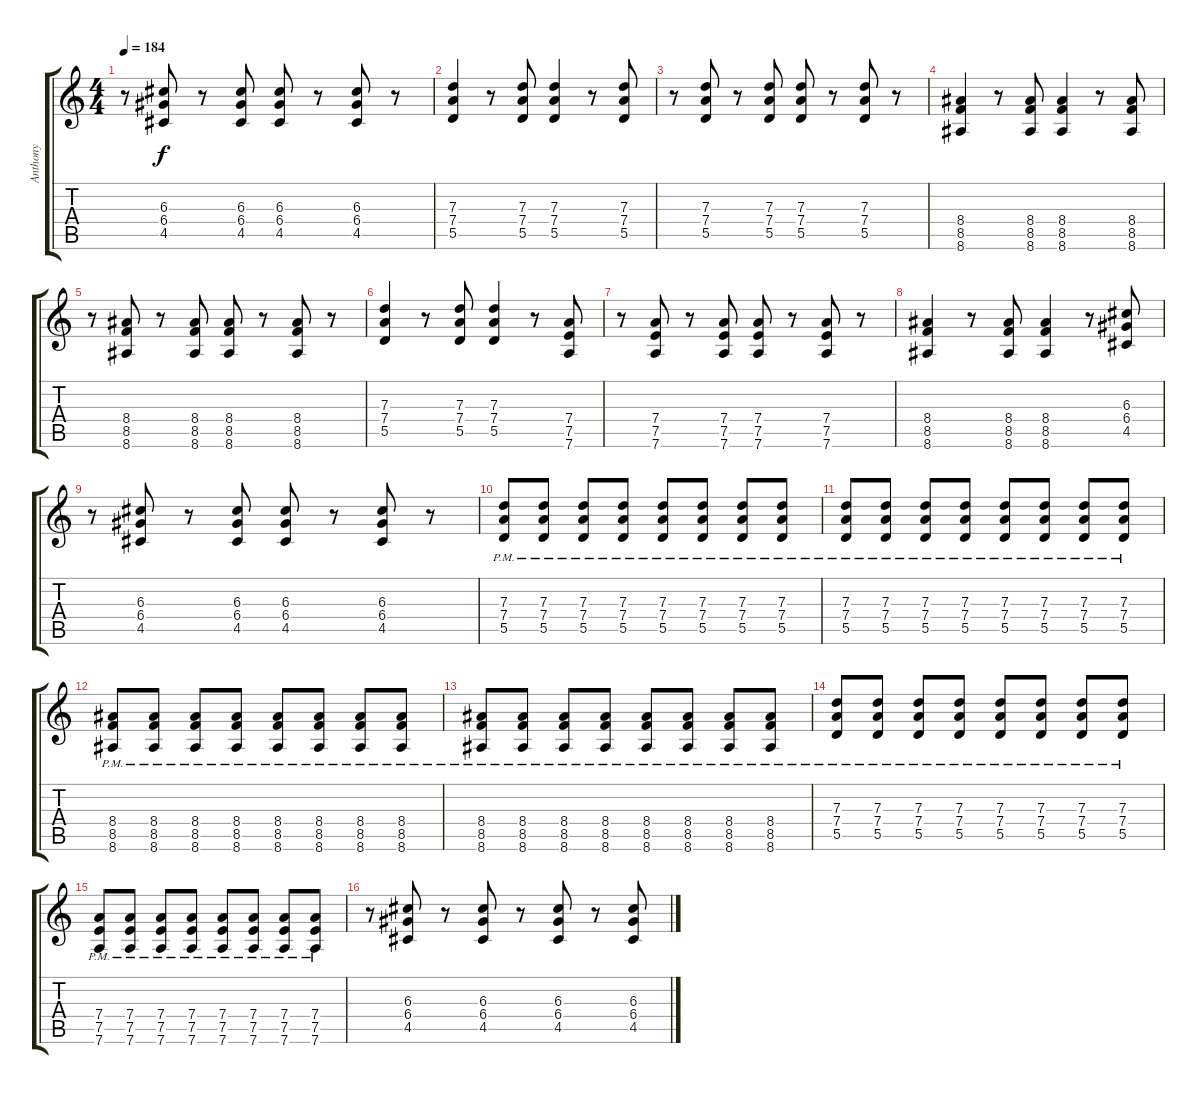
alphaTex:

\track ("Anthony" "Anthony") {instrument distortionguitar}
\staff {score tabs}
\tuning (E4 B3 G3 D3 A2 D2) {hide}
\ts (4 4)
\tempo 184
\clef g2
\ks c
r.8{dy f} (6.3 6.4 4.5).8 r.8 (6.3 6.4 4.5).8 (6.3 6.4 4.5).8 r.8 (6.3 6.4 4.5).8 r.8 |
(7.3 7.4 5.5).4 r.8 (7.3 7.4 5.5).8 (7.3 7.4 5.5).4 r.8 (7.3 7.4 5.5).8 |
r.8 (7.3 7.4 5.5).8 r.8 (7.3 7.4 5.5).8 (7.3 7.4 5.5).8 r.8 (7.3 7.4 5.5).8 r.8 |
(8.4 8.5 8.6).4 r.8 (8.4 8.5 8.6).8 (8.4 8.5 8.6).4 r.8 (8.4 8.5 8.6).8 |
r.8 (8.4 8.5 8.6).8 r.8 (8.4 8.5 8.6).8 (8.4 8.5 8.6).8 r.8 (8.4 8.5 8.6).8 r.8 |
(7.3 7.4 5.5).4 r.8 (7.3 7.4 5.5).8 (7.3 7.4 5.5).4 r.8 (7.4 7.5 7.6).8 |
r.8 (7.4 7.5 7.6).8 r.8 (7.4 7.5 7.6).8 (7.4 7.5 7.6).8 r.8 (7.4 7.5 7.6).8 r.8 |
(8.4 8.5 8.6).4 r.8 (8.4 8.5 8.6).8 (8.4 8.5 8.6).4 r.8 (6.3 6.4 4.5).8 |
r.8 (6.3 6.4 4.5).8 r.8 (6.3 6.4 4.5).8 (6.3 6.4 4.5).8 r.8 (6.3 6.4 4.5).8 r.8 |
(7.3{pm} 7.4 5.5).8 (7.3{pm} 7.4 5.5).8 (7.3{pm} 7.4 5.5).8 (7.3{pm} 7.4 5.5).8 (7.3{pm} 7.4 5.5).8 (7.3{pm} 7.4 5.5).8 (7.3{pm} 7.4 5.5).8 (7.3{pm} 7.4 5.5).8 |
(7.3{pm} 7.4 5.5).8 (7.3{pm} 7.4 5.5).8 (7.3{pm} 7.4 5.5).8 (7.3{pm} 7.4 5.5).8 (7.3{pm} 7.4 5.5).8 (7.3{pm} 7.4 5.5).8 (7.3{pm} 7.4 5.5).8 (7.3{pm} 7.4 5.5).8 |
(8.4{pm} 8.5 8.6).8 (8.4{pm} 8.5 8.6).8 (8.4{pm} 8.5 8.6).8 (8.4{pm} 8.5 8.6).8 (8.4{pm} 8.5 8.6).8 (8.4{pm} 8.5 8.6).8 (8.4{pm} 8.5 8.6).8 (8.4{pm} 8.5 8.6).8 |
(8.4{pm} 8.5 8.6).8 (8.4{pm} 8.5 8.6).8 (8.4{pm} 8.5 8.6).8 (8.4{pm} 8.5 8.6).8 (8.4{pm} 8.5 8.6).8 (8.4{pm} 8.5 8.6).8 (8.4{pm} 8.5 8.6).8 (8.4{pm} 8.5 8.6).8 |
(7.3{pm} 7.4 5.5).8 (7.3{pm} 7.4 5.5).8 (7.3{pm} 7.4 5.5).8 (7.3{pm} 7.4 5.5).8 (7.3{pm} 7.4 5.5).8 (7.3{pm} 7.4 5.5).8 (7.3{pm} 7.4 5.5).8 (7.3{pm} 7.4 5.5).8 |
(7.4{pm} 7.5 7.6).8 (7.4{pm} 7.5 7.6).8 (7.4{pm} 7.5 7.6).8 (7.4{pm} 7.5 7.6).8 (7.4{pm} 7.5 7.6).8 (7.4{pm} 7.5 7.6).8 (7.4{pm} 7.5 7.6).8 (7.4{pm} 7.5 7.6).8 |
r.8 (6.3 6.4 4.5).8 r.8 (6.3 6.4 4.5).8 r.8 (6.3 6.4 4.5).8 r.8 (6.3 6.4 4.5).8
